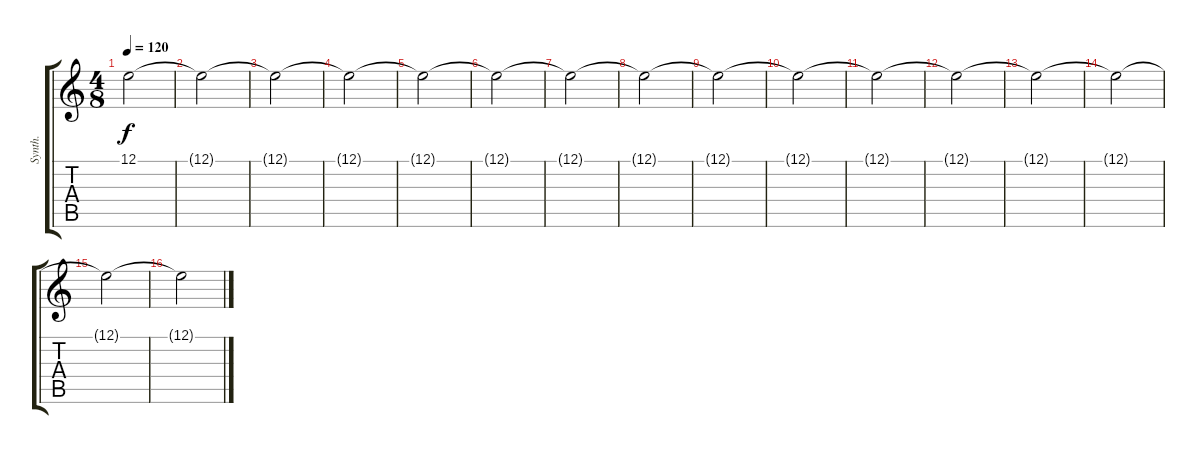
\track ("Synth." "Synth.") {instrument stringensemble2}
\staff {score tabs}
\tuning (E4 B3 G3 D3 A2 E2) {hide}
\ts (4 8)
\tempo 120
\clef g2
\ks c
12.1{t}.2{dy f} |
12.1{t}.2 |
12.1{t}.2 |
12.1{t}.2 |
12.1{t}.2 |
12.1{t}.2 |
12.1{t}.2 |
12.1{t}.2 |
12.1{t}.2 |
12.1{t}.2 |
12.1{t}.2 |
12.1{t}.2 |
12.1{t}.2 |
12.1{t}.2 |
12.1{t}.2 |
12.1{t}.2
